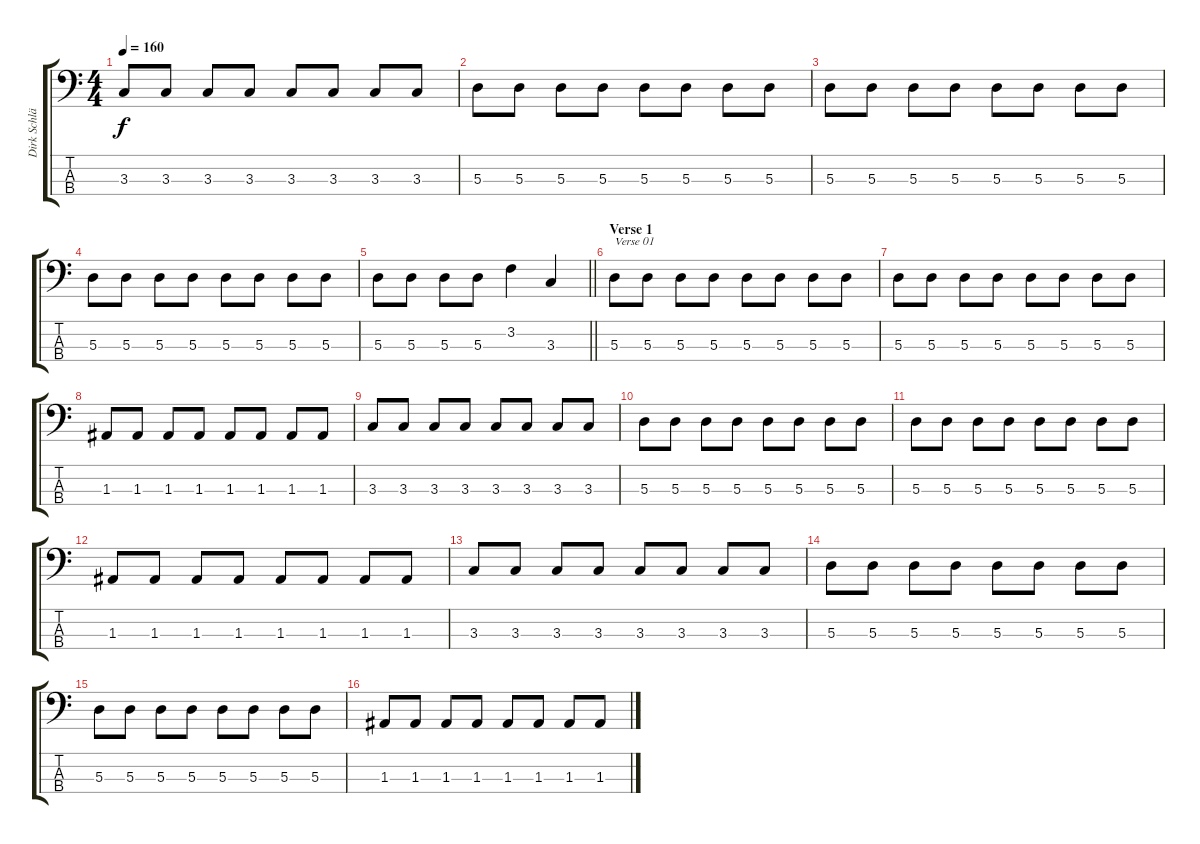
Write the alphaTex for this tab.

\track ("Dirk Schlächter" "Dirk Schlä") {instrument electricbassfinger}
\staff {score tabs}
\tuning (G2 D2 A1 E1) {hide}
\ts (4 4)
\tempo 160
\clef f4
\ks c
3.3.8{dy f} 3.3.8 3.3.8 3.3.8 3.3.8 3.3.8 3.3.8 3.3.8 |
5.3.8 5.3.8 5.3.8 5.3.8 5.3.8 5.3.8 5.3.8 5.3.8 |
5.3.8 5.3.8 5.3.8 5.3.8 5.3.8 5.3.8 5.3.8 5.3.8 |
5.3.8 5.3.8 5.3.8 5.3.8 5.3.8 5.3.8 5.3.8 5.3.8 |
\barLineRight lightlight
5.3.8 5.3.8 5.3.8 5.3.8 3.2.4 3.3.4 |
\section ("" "Verse 1")
5.3.8{txt "Verse 01"} 5.3.8 5.3.8 5.3.8 5.3.8 5.3.8 5.3.8 5.3.8 |
5.3.8 5.3.8 5.3.8 5.3.8 5.3.8 5.3.8 5.3.8 5.3.8 |
1.3.8 1.3.8 1.3.8 1.3.8 1.3.8 1.3.8 1.3.8 1.3.8 |
3.3.8 3.3.8 3.3.8 3.3.8 3.3.8 3.3.8 3.3.8 3.3.8 |
5.3.8 5.3.8 5.3.8 5.3.8 5.3.8 5.3.8 5.3.8 5.3.8 |
5.3.8 5.3.8 5.3.8 5.3.8 5.3.8 5.3.8 5.3.8 5.3.8 |
1.3.8 1.3.8 1.3.8 1.3.8 1.3.8 1.3.8 1.3.8 1.3.8 |
3.3.8 3.3.8 3.3.8 3.3.8 3.3.8 3.3.8 3.3.8 3.3.8 |
5.3.8 5.3.8 5.3.8 5.3.8 5.3.8 5.3.8 5.3.8 5.3.8 |
5.3.8 5.3.8 5.3.8 5.3.8 5.3.8 5.3.8 5.3.8 5.3.8 |
1.3.8 1.3.8 1.3.8 1.3.8 1.3.8 1.3.8 1.3.8 1.3.8
